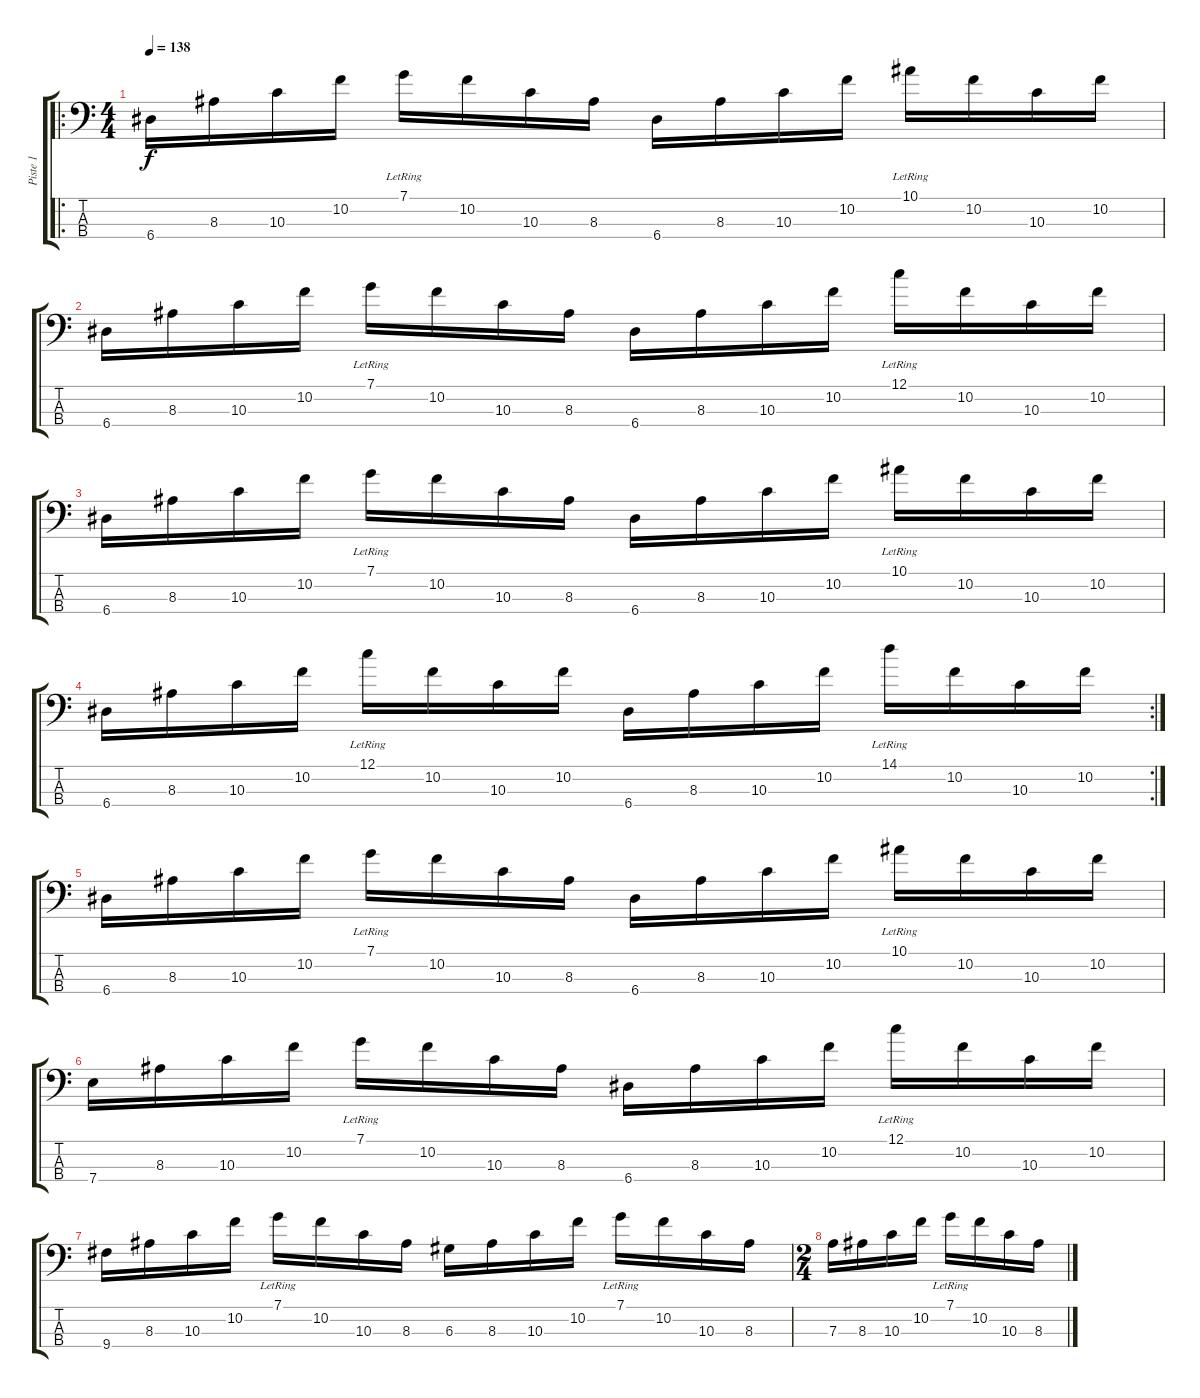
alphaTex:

\track ("Piste 1" "Piste 1") {instrument slapbass1}
\staff {score tabs}
\tuning (C3 G2 D2 A1) {hide}
\ro
\ts (4 4)
\tempo 138
\clef f4
\ks c
6.4.16{dy f} 8.3.16 10.3.16 10.2.16 7.1{lr}.16 10.2.16 10.3.16 8.3.16 6.4.16 8.3.16 10.3.16 10.2.16 10.1{lr}.16 10.2.16 10.3.16 10.2.16 |
6.4.16 8.3.16 10.3.16 10.2.16 7.1{lr}.16 10.2.16 10.3.16 8.3.16 6.4.16 8.3.16 10.3.16 10.2.16 12.1{lr}.16 10.2.16 10.3.16 10.2.16 |
6.4.16 8.3.16 10.3.16 10.2.16 7.1{lr}.16 10.2.16 10.3.16 8.3.16 6.4.16 8.3.16 10.3.16 10.2.16 10.1{lr}.16 10.2.16 10.3.16 10.2.16 |
\rc 2
6.4.16 8.3.16 10.3.16 10.2.16 12.1{lr}.16 10.2.16 10.3.16 10.2.16 6.4.16 8.3.16 10.3.16 10.2.16 14.1{lr}.16 10.2.16 10.3.16 10.2.16 |
6.4.16 8.3.16 10.3.16 10.2.16 7.1{lr}.16 10.2.16 10.3.16 8.3.16 6.4.16 8.3.16 10.3.16 10.2.16 10.1{lr}.16 10.2.16 10.3.16 10.2.16 |
7.4.16 8.3.16 10.3.16 10.2.16 7.1{lr}.16 10.2.16 10.3.16 8.3.16 6.4.16 8.3.16 10.3.16 10.2.16 12.1{lr}.16 10.2.16 10.3.16 10.2.16 |
9.4.16 8.3.16 10.3.16 10.2.16 7.1{lr}.16 10.2.16 10.3.16 8.3.16 6.3.16 8.3.16 10.3.16 10.2.16 7.1{lr}.16 10.2.16 10.3.16 8.3.16 |
\ts (2 4)
7.3.16 8.3.16 10.3.16 10.2.16 7.1{lr}.16 10.2.16 10.3.16 8.3.16
